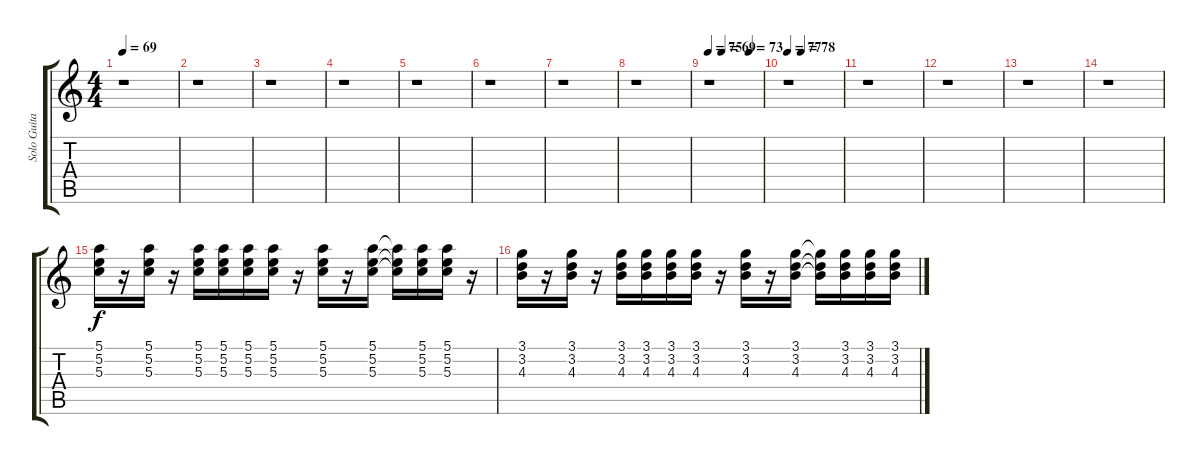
\track ("Solo Guitar" "Solo Guita") {instrument distortionguitar}
\staff {score tabs}
\tuning (E4 B3 G3 D3 A2 E2) {hide}
\ts (4 4)
\tempo 69
\clef g2
\ks c
r.1{dy f} |
r.1 |
r.1 |
r.1 |
r.1 |
r.1 |
r.1 |
r.1 |
\tempo (69 0.25)
\tempo (73 0.75)
\tempo 76
\tempo 75
r.1 |
\tempo 77
\tempo (78 0.25)
r.1 |
r.1 |
r.1 |
r.1 |
r.1 |
(5.1 5.2 5.3).16 r.16 (5.1 5.2 5.3).16 r.16 (5.1 5.2 5.3).16 (5.1 5.2 5.3).16 (5.1 5.2 5.3).16 (5.1 5.2 5.3).16 r.16 (5.1 5.2 5.3).16 r.16 (5.1 5.2 5.3).16 (5.1{t} 5.2{t} 5.3{t}).16 (5.1 5.2 5.3).16 (5.1 5.2 5.3).16 r.16 |
(3.1 3.2 4.3).16 r.16 (3.1 3.2 4.3).16 r.16 (3.1 3.2 4.3).16 (3.1 3.2 4.3).16 (3.1 3.2 4.3).16 (3.1 3.2 4.3).16 r.16 (3.1 3.2 4.3).16 r.16 (3.1 3.2 4.3).16 (3.1{t} 3.2{t} 4.3{t}).16 (3.1 3.2 4.3).16 (3.1 3.2 4.3).16 (3.1 3.2 4.3).16
